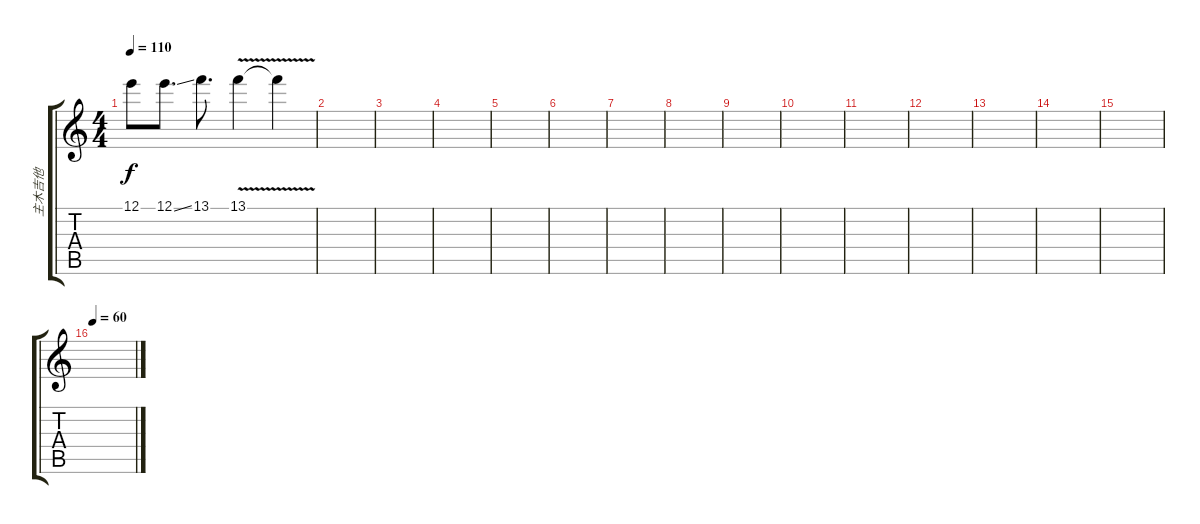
\track ("主木吉他" "主木吉他") {instrument acousticguitarsteel}
\staff {score tabs}
\tuning (E4 B3 G3 D3 A2 E2) {hide}
\ts (4 4)
\tempo 110
\clef g2
\ks c
12.1.8{dy f} 12.1{ss}.8{d} 13.1.8{d} 13.1{v}.4 13.1{t}.4 |
|
|
|
|
|
|
|
|
|
|
|
|
|
|
\tempo 60
